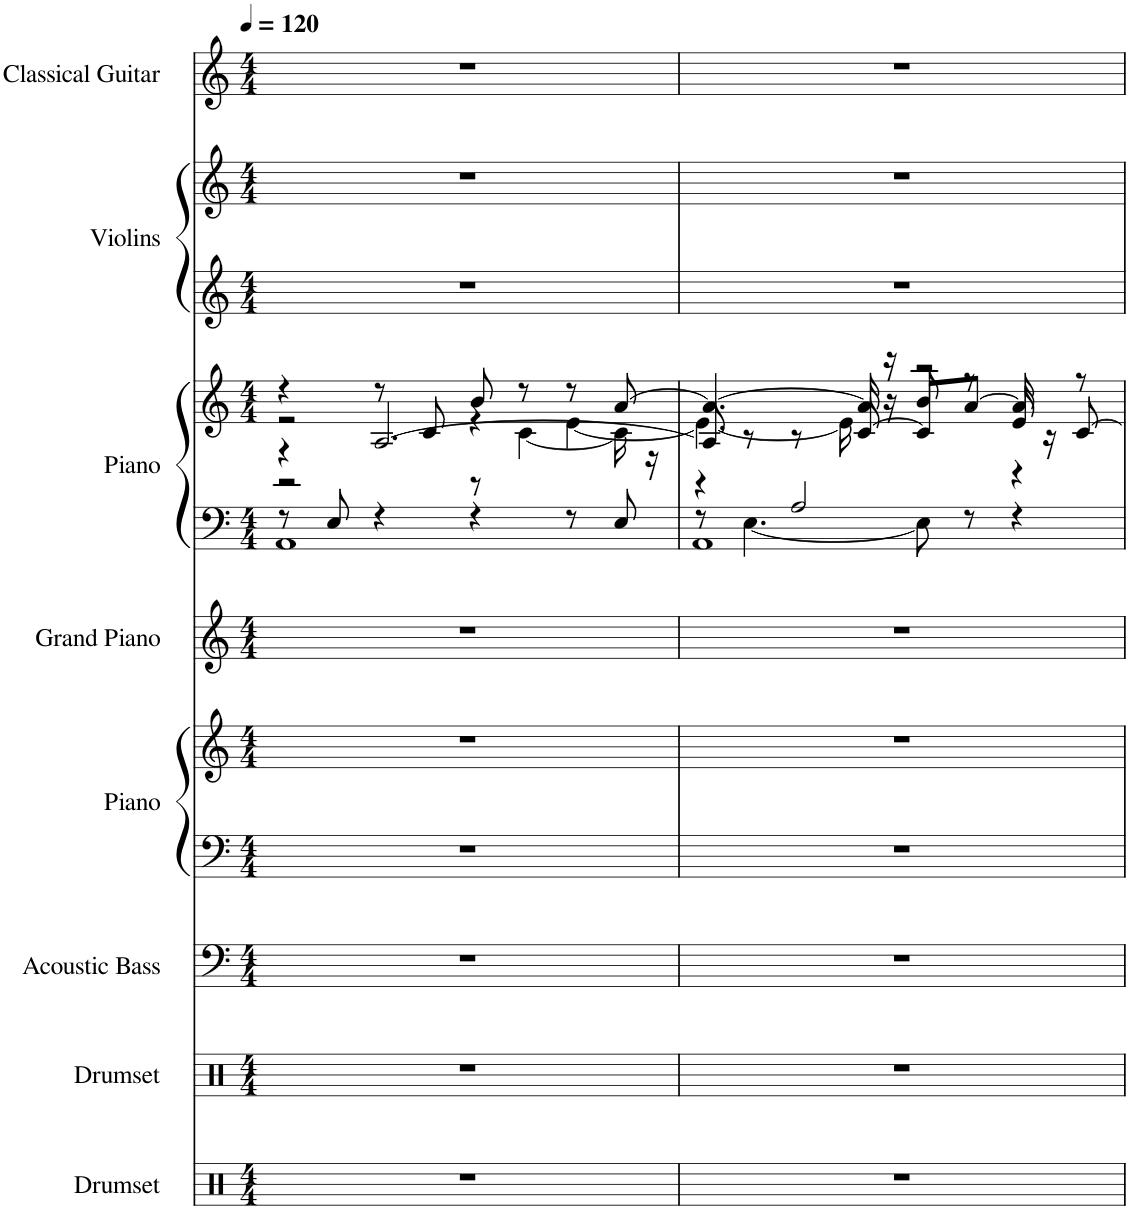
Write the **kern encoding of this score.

**kern	**kern	**kern	**kern	**kern	**kern	**kern	**kern	**kern	**kern	**kern
*part8	*part7	*part6	*part5	*part5	*part4	*part3	*part3	*part2	*part2	*part1
*staff11	*staff10	*staff9	*staff8	*staff7	*staff6	*staff5	*staff4	*staff3	*staff2	*staff1
*I"Drumset	*I"Drumset	*I"Acoustic Bass	*I"Piano	*	*I"Grand Piano	*I"Piano	*	*I"Violins	*	*I"Classical Guitar
*I'Drs.	*I'Drs.	*I'Bass	*I'Pno.	*	*I'Pno.	*I'Pno.	*	*I'Vlns.	*	*I'Guit.
*clefX	*clefX	*clefF4	*clefF4	*clefG2	*clefG2	*clefF4	*clefG2	*clefG2	*clefG2	*clefG2
*	*	*Trd7c12	*	*	*	*	*	*	*	*
*k[]	*k[]	*k[]	*k[]	*k[]	*k[]	*k[]	*k[]	*k[]	*k[]	*k[]
*M4/4	*M4/4	*M4/4	*M4/4	*M4/4	*M4/4	*M4/4	*M4/4	*M4/4	*M4/4	*M4/4
*MM120	*MM120	*MM120	*MM120	*MM120	*MM120	*MM120	*MM120	*MM120	*MM120	*MM120
=1	=1	=1	=1	=1	=1	=1	=1	=1	=1	=1
*	*	*	*	*	*	*^	*^	*	*	*
*	*	*	*	*	*	*	*	*	*^	*	*	*
*	*	*	*	*	*	*	*	*	*	*^	*	*	*
1r	1r	1r	1r	1r	1r	8r	1AA	4r	2r	4r	2r	1r	1r	1r
.	.	.	.	.	.	8E/	.	.	.	.	.	.	.	.
.	.	.	.	.	.	4r	.	8r	.	[2.A/	.	.	.	.
.	.	.	.	.	.	.	.	8c/	.	.	.	.	.	.
.	.	.	.	.	.	4r	.	8b/	4r	.	8r	.	.	.
.	.	.	.	.	.	.	.	8r	.	.	[4c\	.	.	.
.	.	.	.	.	.	8r	.	8r	[4e\	.	.	.	.	.
.	.	.	.	.	.	8E/	.	[8a/	.	.	16c\]	.	.	.
.	.	.	.	.	.	.	.	.	.	.	16r	.	.	.
*	*	*	*	*	*	*	*	*	*	*v	*v	*	*	*
=2	=2	=2	=2	=2	=2	=2	=2	=2	=2	=2	=2	=2	=2
*	*	*	*	*	*	*	*^	*	*	*	*	*	*
1r	1r	1r	1r	1r	1r	4r	8r	1AA	4.a/_	4.e\_	8A/]	1r	1r	1r
.	.	.	.	.	.	.	[4.E\	.	.	.	8r	.	.	.
.	.	.	.	.	.	2A/	.	.	.	.	8r	.	.	.
.	.	.	.	.	.	.	.	.	16a/]	16e\]	[8c/	.	.	.
.	.	.	.	.	.	.	.	.	16r	16r	.	.	.	.
.	.	.	.	.	.	.	8E\]	.	8b/	2r	8c/L]	.	.	.
.	.	.	.	.	.	.	8r	.	8r	.	[8a/J	.	.	.
.	.	.	.	.	.	4r	4r	.	8e/	.	16a/]	.	.	.
.	.	.	.	.	.	.	.	.	.	.	16r	.	.	.
.	.	.	.	.	.	.	.	.	8r	.	[8c/	.	.	.
*	*	*	*	*	*	*v	*v	*v	*	*	*	*	*	*
*	*	*	*	*	*	*	*v	*v	*v	*	*	*
=	=	=	=	=	=	=	=	=	=	=
*-	*-	*-	*-	*-	*-	*-	*-	*-	*-	*-
